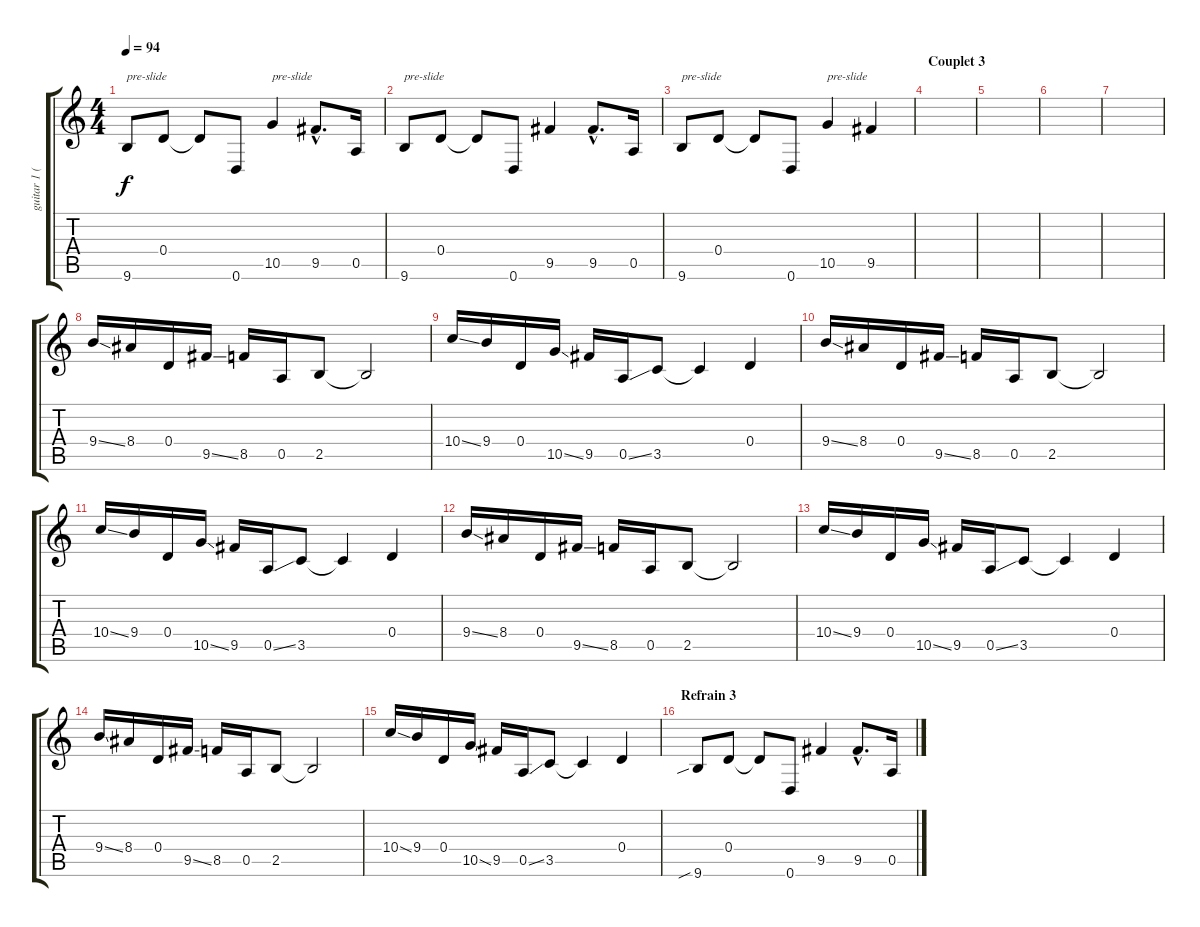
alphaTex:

\track ("guitar 1 (fretless)" "guitar 1 (") {instrument distortionguitar}
\staff {score tabs}
\tuning (E4 B3 G3 D3 A2 D2) {hide}
\ts (4 4)
\tempo 94
\clef g2
\ks c
9.6.8{txt "pre-slide " dy f} 0.4.8 0.4{t}.8 0.6.8 10.5.4{txt "pre-slide"} 9.5{hac}.8{d} 0.5.16 |
9.6.8{txt "pre-slide "} 0.4.8 0.4{t}.8 0.6.8 9.5.4 9.5{hac}.8{d} 0.5.16 |
9.6.8{txt "pre-slide "} 0.4.8 0.4{t}.8 0.6.8 10.5.4{txt "pre-slide"} 9.5.4 |
\section ("" "Couplet 3")
|
|
|
|
9.4{ss}.16 8.4.16 0.4.16 9.5{ss}.16 8.5.16 0.5.16 2.5.8 2.5{t}.2 |
10.4{ss}.16 9.4.16 0.4.16 10.5{ss}.16 9.5.16 0.5{ss}.16 3.5.8 3.5{t}.4 0.4.4 |
9.4{ss}.16 8.4.16 0.4.16 9.5{ss}.16 8.5.16 0.5.16 2.5.8 2.5{t}.2 |
10.4{ss}.16 9.4.16 0.4.16 10.5{ss}.16 9.5.16 0.5{ss}.16 3.5.8 3.5{t}.4 0.4.4 |
9.4{ss}.16 8.4.16 0.4.16 9.5{ss}.16 8.5.16 0.5.16 2.5.8 2.5{t}.2 |
10.4{ss}.16 9.4.16 0.4.16 10.5{ss}.16 9.5.16 0.5{ss}.16 3.5.8 3.5{t}.4 0.4.4 |
9.4{ss}.16 8.4.16 0.4.16 9.5{ss}.16 8.5.16 0.5.16 2.5.8 2.5{t}.2 |
10.4{ss}.16 9.4.16 0.4.16 10.5{ss}.16 9.5.16 0.5{ss}.16 3.5.8 3.5{t}.4 0.4.4 |
\section ("" "Refrain 3")
9.6{sib}.8 0.4.8 0.4{t}.8 0.6.8 9.5.4 9.5{hac}.8{d} 0.5.16
